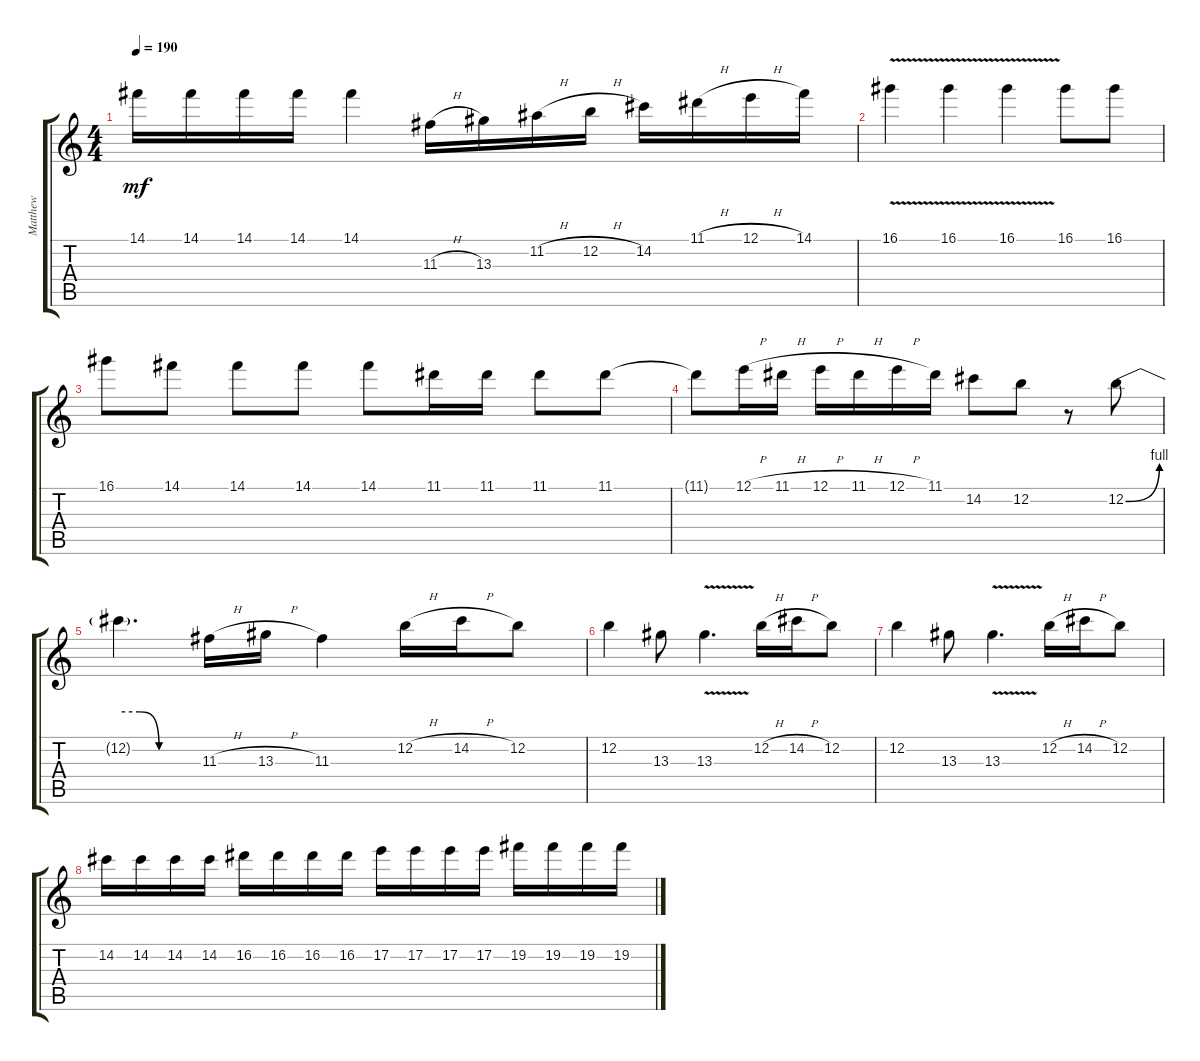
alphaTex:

\track ("Matthew" "Matthew") {instrument distortionguitar}
\staff {score tabs}
\tuning (E4 B3 G3 D3 A2 E2) {hide}
\ts (4 4)
\tempo 190
\clef g2
\ks c
14.1.16{dy mf} 14.1.16 14.1.16 14.1.16 14.1.4 11.3{h}.16 13.3.16 11.2{h}.16 12.2{h}.16 14.2.16 11.1{h}.16 12.1{h}.16 14.1.16 |
16.1{v}.4 16.1{v}.4 16.1{v}.4 16.1.8 16.1.8 |
16.1.8 14.1.8 14.1.8 14.1.8 14.1.8 11.1.16 11.1.16 11.1.8 11.1.8 |
11.1{t}.8 12.1{h}.16 11.1{h}.16 12.1{h}.16 11.1{h}.16 12.1{h}.16 11.1.16 14.2.8 12.2.8 r.8 12.2{be (bend 0 0 60 4)}.8 |
12.2{be (custom 0 4 15 4 30 0 60 0) t}.4{d} 11.3{h}.16 13.3{h}.16 11.3.4 12.2{h}.16 14.2{h}.16 12.2.8 |
12.2.4 13.3.8 13.3{v}.4{d} 12.2{h}.16 14.2{h}.16 12.2.8 |
12.2.4 13.3.8 13.3{v}.4{d} 12.2{h}.16 14.2{h}.16 12.2.8 |
14.2.16 14.2.16 14.2.16 14.2.16 16.2.16 16.2.16 16.2.16 16.2.16 17.2.16 17.2.16 17.2.16 17.2.16 19.2.16 19.2.16 19.2.16 19.2.16
